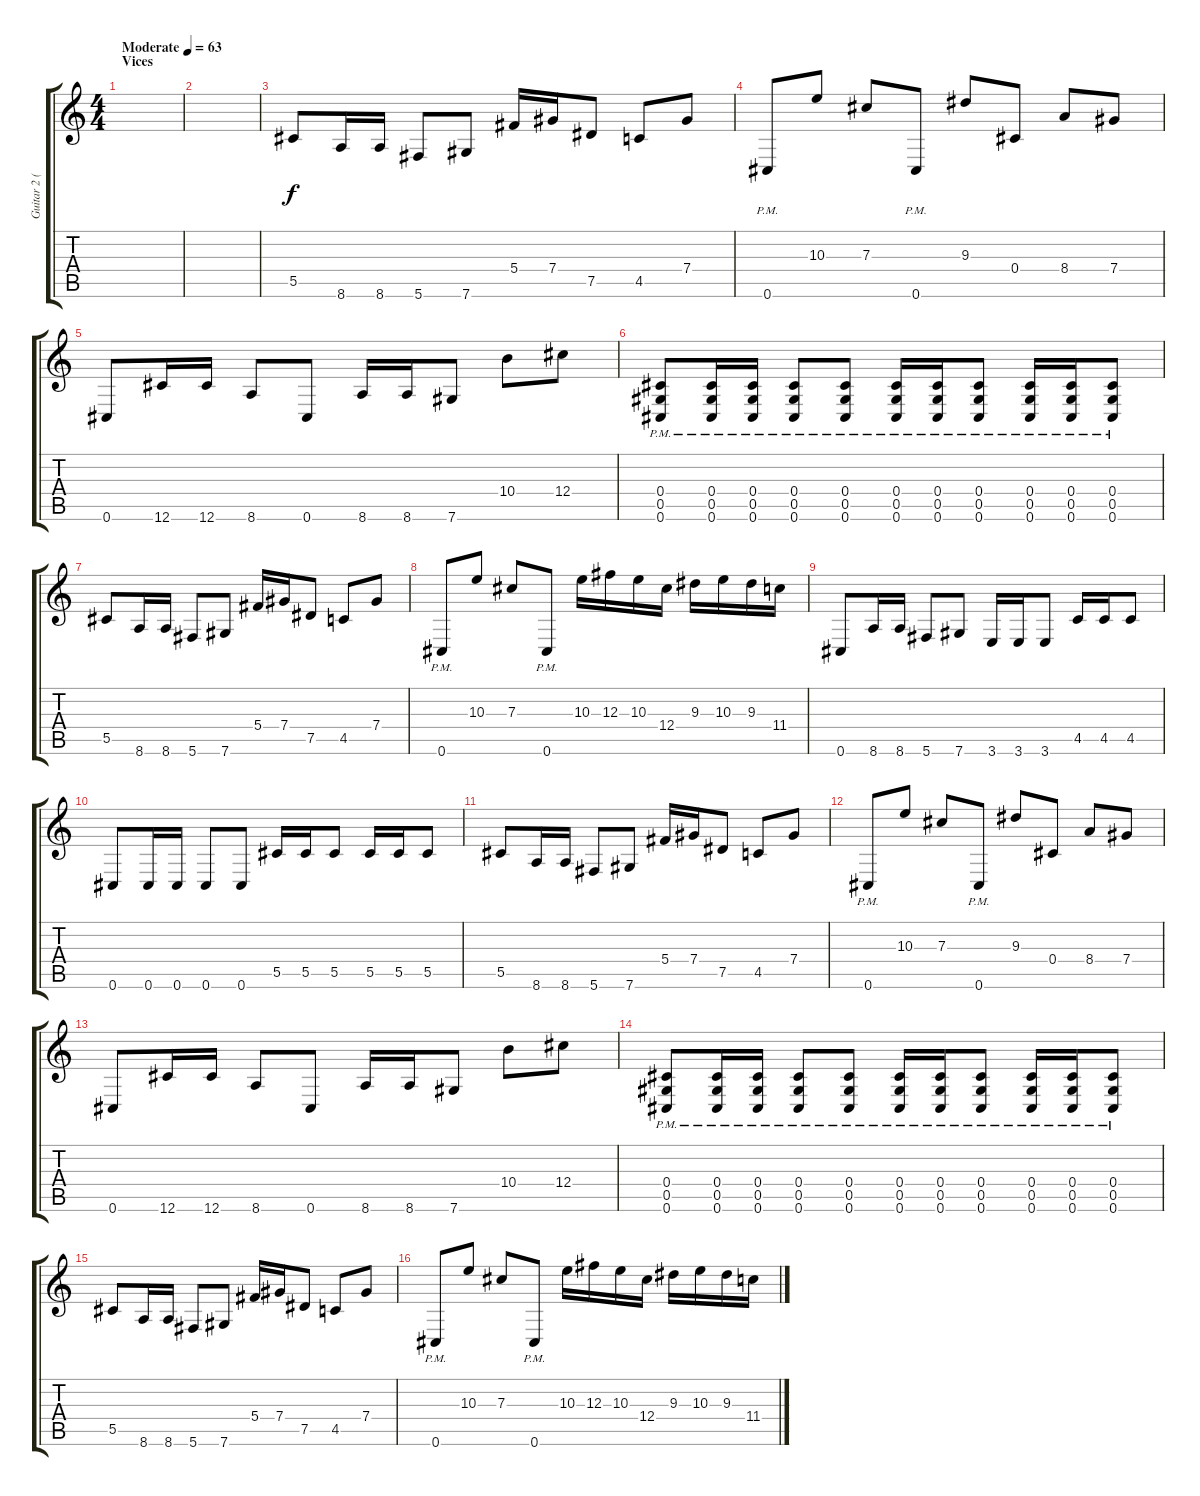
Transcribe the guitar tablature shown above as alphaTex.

\track ("Guitar 2 (Drop C#)" "Guitar 2 (") {instrument distortionguitar}
\staff {score tabs}
\tuning (Eb4 Bb3 Gb3 Db3 Ab2 Db2) {hide}
\ts (4 4)
\section ("" "Vices")
\tempo (63 "Moderate")
\tempo 155
\tempo (63 "Moderate")
\clef g2
\ks c
|
|
5.5.8 8.6.16 8.6.16 5.6.8 7.6.8 5.4.16 7.4.16 7.5.8 4.5.8 7.4.8 |
0.6{pm}.8 10.3.8 7.3.8 0.6{pm}.8 9.3.8 0.4.8 8.4.8 7.4.8 |
0.6.8 12.6.16 12.6.16 8.6.8 0.6.8 8.6.16 8.6.16 7.6.8 10.4.8 12.4.8 |
(0.4{pm} 0.5{pm} 0.6{pm}).8 (0.4{pm} 0.5{pm} 0.6{pm}).16 (0.4{pm} 0.5{pm} 0.6{pm}).16 (0.4{pm} 0.5{pm} 0.6{pm}).8 (0.4{pm} 0.5{pm} 0.6{pm}).8 (0.4{pm} 0.5{pm} 0.6{pm}).16 (0.4{pm} 0.5{pm} 0.6{pm}).16 (0.4{pm} 0.5{pm} 0.6{pm}).8 (0.4{pm} 0.5{pm} 0.6{pm}).16 (0.4{pm} 0.5{pm} 0.6{pm}).16 (0.4{pm} 0.5{pm} 0.6{pm}).8 |
5.5.8 8.6.16 8.6.16 5.6.8 7.6.8 5.4.16 7.4.16 7.5.8 4.5.8 7.4.8 |
0.6{pm}.8 10.3.8 7.3.8 0.6{pm}.8 10.3.16 12.3.16 10.3.16 12.4.16 9.3.16 10.3.16 9.3.16 11.4.16 |
0.6.8 8.6.16 8.6.16 5.6.8 7.6.8 3.6.16 3.6.16 3.6.8 4.5.16 4.5.16 4.5.8 |
0.6.8 0.6.16 0.6.16 0.6.8 0.6.8 5.5.16 5.5.16 5.5.8 5.5.16 5.5.16 5.5.8 |
5.5.8 8.6.16 8.6.16 5.6.8 7.6.8 5.4.16 7.4.16 7.5.8 4.5.8 7.4.8 |
0.6{pm}.8 10.3.8 7.3.8 0.6{pm}.8 9.3.8 0.4.8 8.4.8 7.4.8 |
0.6.8 12.6.16 12.6.16 8.6.8 0.6.8 8.6.16 8.6.16 7.6.8 10.4.8 12.4.8 |
(0.4{pm} 0.5{pm} 0.6{pm}).8 (0.4{pm} 0.5{pm} 0.6{pm}).16 (0.4{pm} 0.5{pm} 0.6{pm}).16 (0.4{pm} 0.5{pm} 0.6{pm}).8 (0.4{pm} 0.5{pm} 0.6{pm}).8 (0.4{pm} 0.5{pm} 0.6{pm}).16 (0.4{pm} 0.5{pm} 0.6{pm}).16 (0.4{pm} 0.5{pm} 0.6{pm}).8 (0.4{pm} 0.5{pm} 0.6{pm}).16 (0.4{pm} 0.5{pm} 0.6{pm}).16 (0.4{pm} 0.5{pm} 0.6{pm}).8 |
5.5.8 8.6.16 8.6.16 5.6.8 7.6.8 5.4.16 7.4.16 7.5.8 4.5.8 7.4.8 |
0.6{pm}.8 10.3.8 7.3.8 0.6{pm}.8 10.3.16 12.3.16 10.3.16 12.4.16 9.3.16 10.3.16 9.3.16 11.4.16
